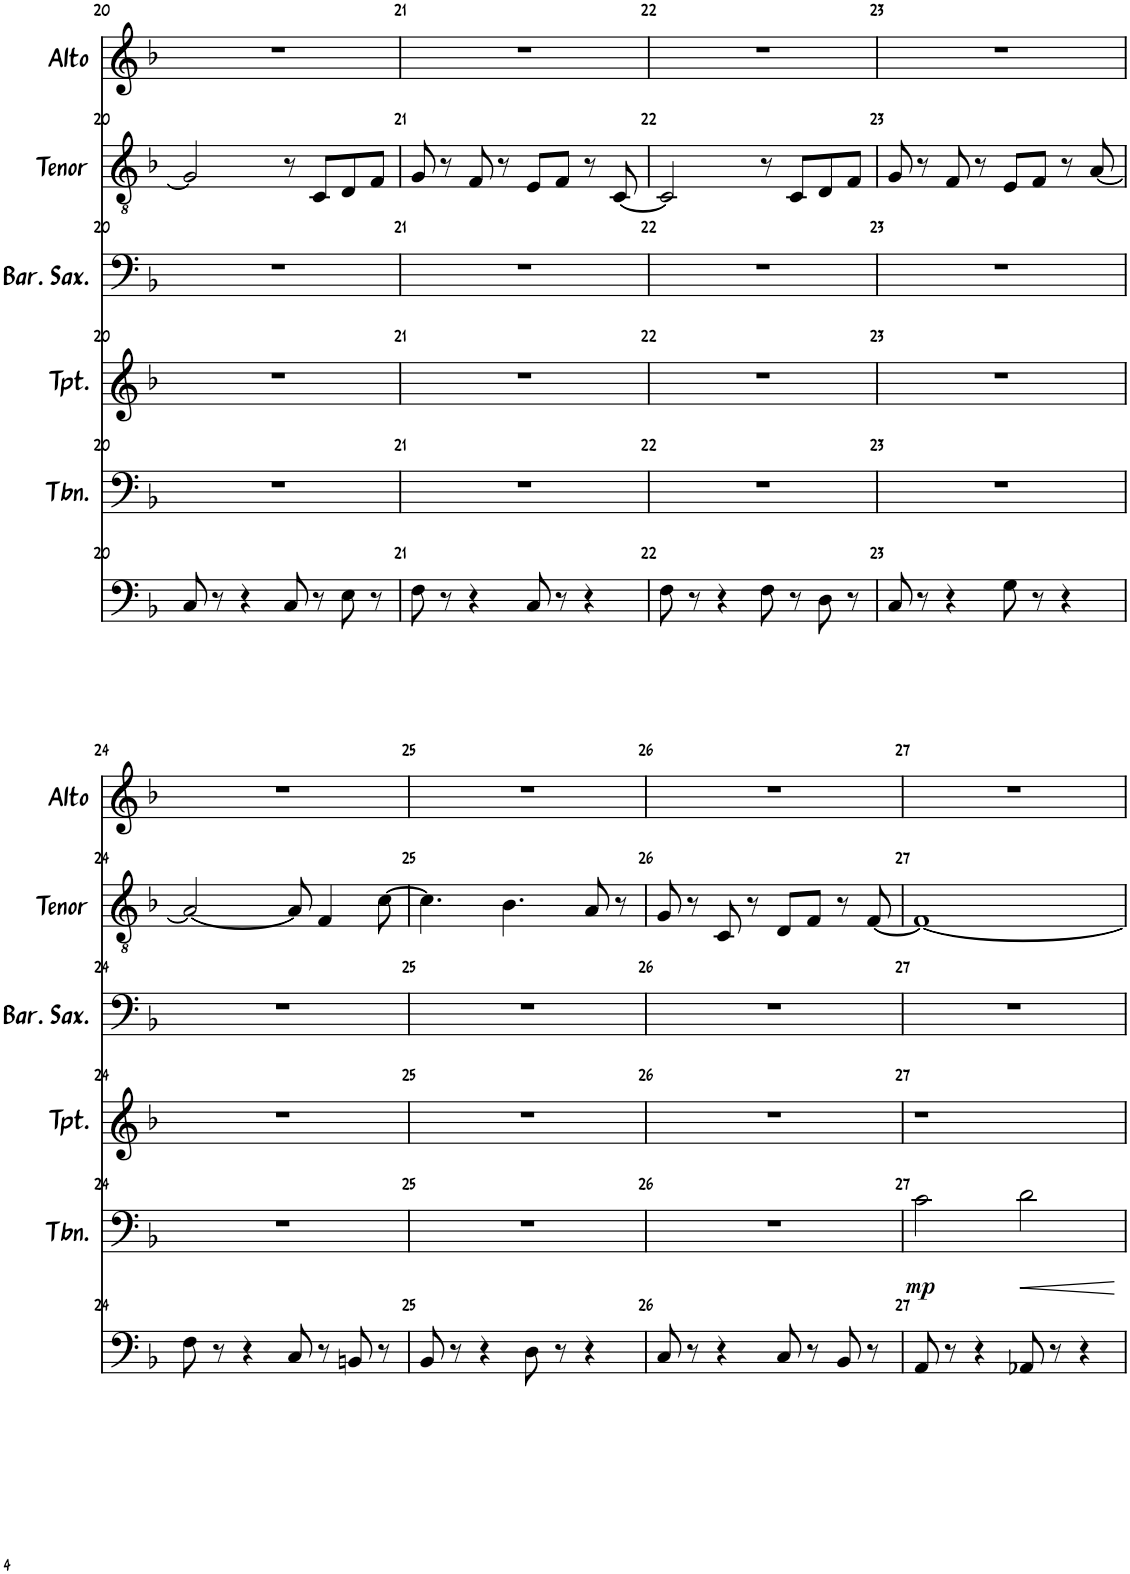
**kern	**kern	**dynam	**kern	**kern	**kern	**kern
*part6	*part5	*part5	*part4	*part3	*part2	*part1
*staff6	*staff5	*staff5	*staff4	*staff3	*staff2	*staff1
*I"Tuba	*I"Trombone	*	*I"Trumpet	*I"Baritone Saxophone	*I"Tenor Sax	*I"Alto Sax
*I'Tba	*I'Tbn.	*	*I'Tpt.	*I'Bar. Sax.	*I'Tenor	*I'Alto
!!LO:PB:g=z
*clefF4	*clefF4	*	*clefG2	*clefF4	*clefGv2	*clefG2
*	*	*	*Trd1c2	*Trd12c21	*Trd8c14	*Trd5c9
*k[b-]	*k[b-]	*	*k[b-]	*k[b-]	*k[b-]	*k[b-]
*M4/4	*M4/4	*	*M4/4	*M4/4	*M4/4	*M4/4
=20	=20	=20	=20	=20	=20	=20
8C/	1r	.	1r	1r	2G/]	1r
8r	.	.	.	.	.	.
4r	.	.	.	.	.	.
8C/	.	.	.	.	8r	.
8r	.	.	.	.	8C/L	.
8E\	.	.	.	.	8D/	.
8r	.	.	.	.	8F/J	.
=21	=21	=21	=21	=21	=21	=21
8F\	1r	.	1r	1r	8G/	1r
8r	.	.	.	.	8r	.
4r	.	.	.	.	8F/	.
.	.	.	.	.	8r	.
8C/	.	.	.	.	8E/L	.
8r	.	.	.	.	8F/J	.
4r	.	.	.	.	8r	.
.	.	.	.	.	[8C/	.
=22	=22	=22	=22	=22	=22	=22
8F\	1r	.	1r	1r	2C/]	1r
8r	.	.	.	.	.	.
4r	.	.	.	.	.	.
8F\	.	.	.	.	8r	.
8r	.	.	.	.	8C/L	.
8D\	.	.	.	.	8D/	.
8r	.	.	.	.	8F/J	.
=23	=23	=23	=23	=23	=23	=23
8C/	1r	.	1r	1r	8G/	1r
8r	.	.	.	.	8r	.
4r	.	.	.	.	8F/	.
.	.	.	.	.	8r	.
8G\	.	.	.	.	8E/L	.
8r	.	.	.	.	8F/J	.
4r	.	.	.	.	8r	.
.	.	.	.	.	[8A/	.
!!LO:LB:g=z
=24	=24	=24	=24	=24	=24	=24
8F\	1r	.	1r	1r	2A/_	1r
8r	.	.	.	.	.	.
4r	.	.	.	.	.	.
8C/	.	.	.	.	8A/]	.
8r	.	.	.	.	4F/	.
8BBn/	.	.	.	.	.	.
8r	.	.	.	.	[8c\	.
=25	=25	=25	=25	=25	=25	=25
8BB-/	1r	.	1r	1r	4.c\]	1r
8r	.	.	.	.	.	.
4r	.	.	.	.	.	.
.	.	.	.	.	4.B-\	.
8D\	.	.	.	.	.	.
8r	.	.	.	.	.	.
4r	.	.	.	.	8A/	.
.	.	.	.	.	8r	.
=26	=26	=26	=26	=26	=26	=26
8C/	1r	.	1r	1r	8G/	1r
8r	.	.	.	.	8r	.
4r	.	.	.	.	8C/	.
.	.	.	.	.	8r	.
8C/	.	.	.	.	8D/L	.
8r	.	.	.	.	8F/J	.
8BB-/	.	.	.	.	8r	.
8r	.	.	.	.	[8F/	.
=27	=27	=27	=27	=27	=27	=27
!	!	!LO:DY:b	!	!	!	!
8AA/	2c\	mp	1r	1r	1F_	1r
8r	.	.	.	.	.	.
4r	.	.	.	.	.	.
!	!	!LO:HP:b	!	!	!	!
8AA-X/	2d\	<	.	.	.	.
8r	.	.	.	.	.	.
4r	.	.	.	.	.	.
.	.	[	.	.	.	.
=	=	=	=	=	=	=
*-	*-	*-	*-	*-	*-	*-
